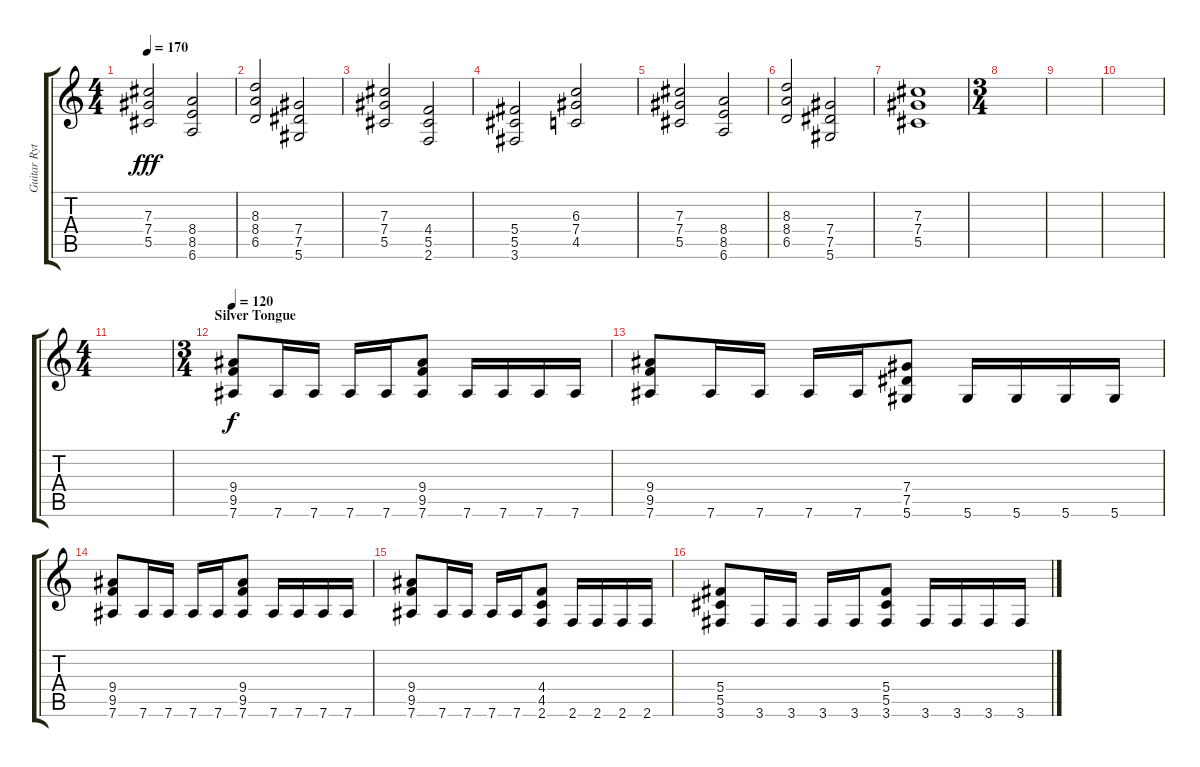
\track ("Guitar Rythme" "Guitar Ryt") {instrument distortionguitar}
\staff {score tabs}
\tuning (Eb4 Bb3 Gb3 Db3 Ab2 Eb2) {hide}
\ts (4 4)
\tempo 170
\clef g2
\ks c
(7.3 7.4 5.5).2{dy fff} (8.4 8.5 6.6).2 |
(8.3 8.4 6.5).2 (7.4 7.5 5.6).2 |
(7.3 7.4 5.5).2 (4.4 5.5 2.6).2 |
(5.4 5.5 3.6).2 (6.3 7.4 4.5).2 |
(7.3 7.4 5.5).2 (8.4 8.5 6.6).2 |
(8.3 8.4 6.5).2 (7.4 7.5 5.6).2 |
(7.3 7.4 5.5).1 |
\ts (3 4)
|
|
|
\ts (4 4)
|
\ts (3 4)
\section ("" "Silver Tongue")
\tempo 120
(9.4 9.5 7.6).8{dy f} 7.6.16 7.6.16 7.6.16 7.6.16 (9.4 9.5 7.6).8 7.6.16 7.6.16 7.6.16 7.6.16 |
(9.4 9.5 7.6).8 7.6.16 7.6.16 7.6.16 7.6.16 (7.4 7.5 5.6).8 5.6.16 5.6.16 5.6.16 5.6.16 |
(9.4 9.5 7.6).8 7.6.16 7.6.16 7.6.16 7.6.16 (9.4 9.5 7.6).8 7.6.16 7.6.16 7.6.16 7.6.16 |
(9.4 9.5 7.6).8 7.6.16 7.6.16 7.6.16 7.6.16 (4.4 4.5 2.6).8 2.6.16 2.6.16 2.6.16 2.6.16 |
(5.4 5.5 3.6).8 3.6.16 3.6.16 3.6.16 3.6.16 (5.4 5.5 3.6).8 3.6.16 3.6.16 3.6.16 3.6.16
